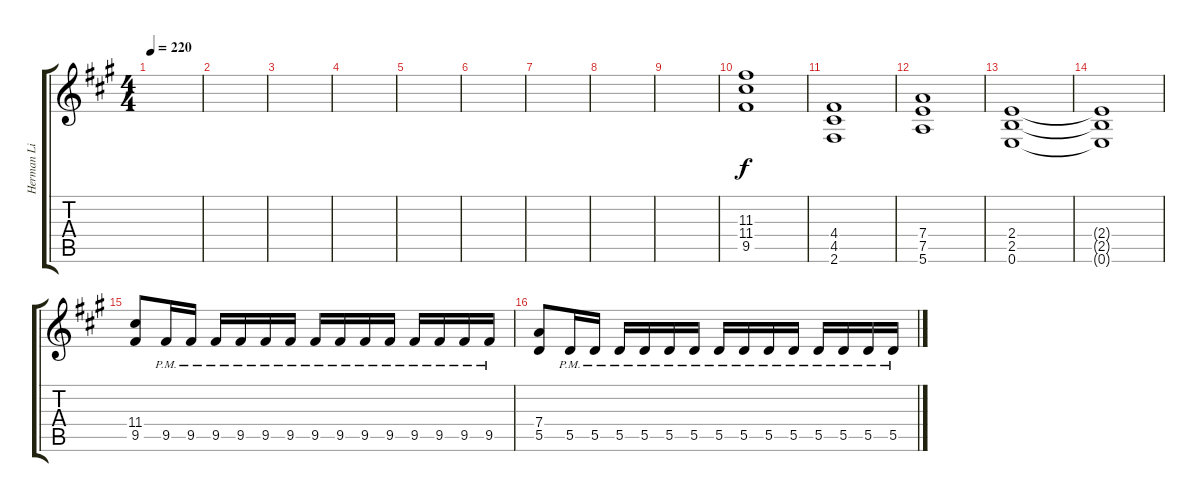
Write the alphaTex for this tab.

\track ("Herman Li II" "Herman Li ") {instrument overdrivenguitar}
\staff {score tabs}
\tuning (E4 B3 G3 D3 A2 E2) {hide}
\ts (4 4)
\tempo 220
\clef g2
\ks a
|
|
|
|
|
|
|
|
|
(11.3 11.4 9.5).1 |
(4.4 4.5 2.6).1 |
(7.4 7.5 5.6).1 |
(2.4 2.5 0.6).1 |
(2.4{t} 2.5{t} 0.6{t}).1 |
(11.4 9.5).8 9.5{pm}.16 9.5{pm}.16 9.5{pm}.16 9.5{pm}.16 9.5{pm}.16 9.5{pm}.16 9.5{pm}.16 9.5{pm}.16 9.5{pm}.16 9.5{pm}.16 9.5{pm}.16 9.5{pm}.16 9.5{pm}.16 9.5{pm}.16 |
(7.4 5.5).8 5.5{pm}.16 5.5{pm}.16 5.5{pm}.16 5.5{pm}.16 5.5{pm}.16 5.5{pm}.16 5.5{pm}.16 5.5{pm}.16 5.5{pm}.16 5.5{pm}.16 5.5{pm}.16 5.5{pm}.16 5.5{pm}.16 5.5{pm}.16
